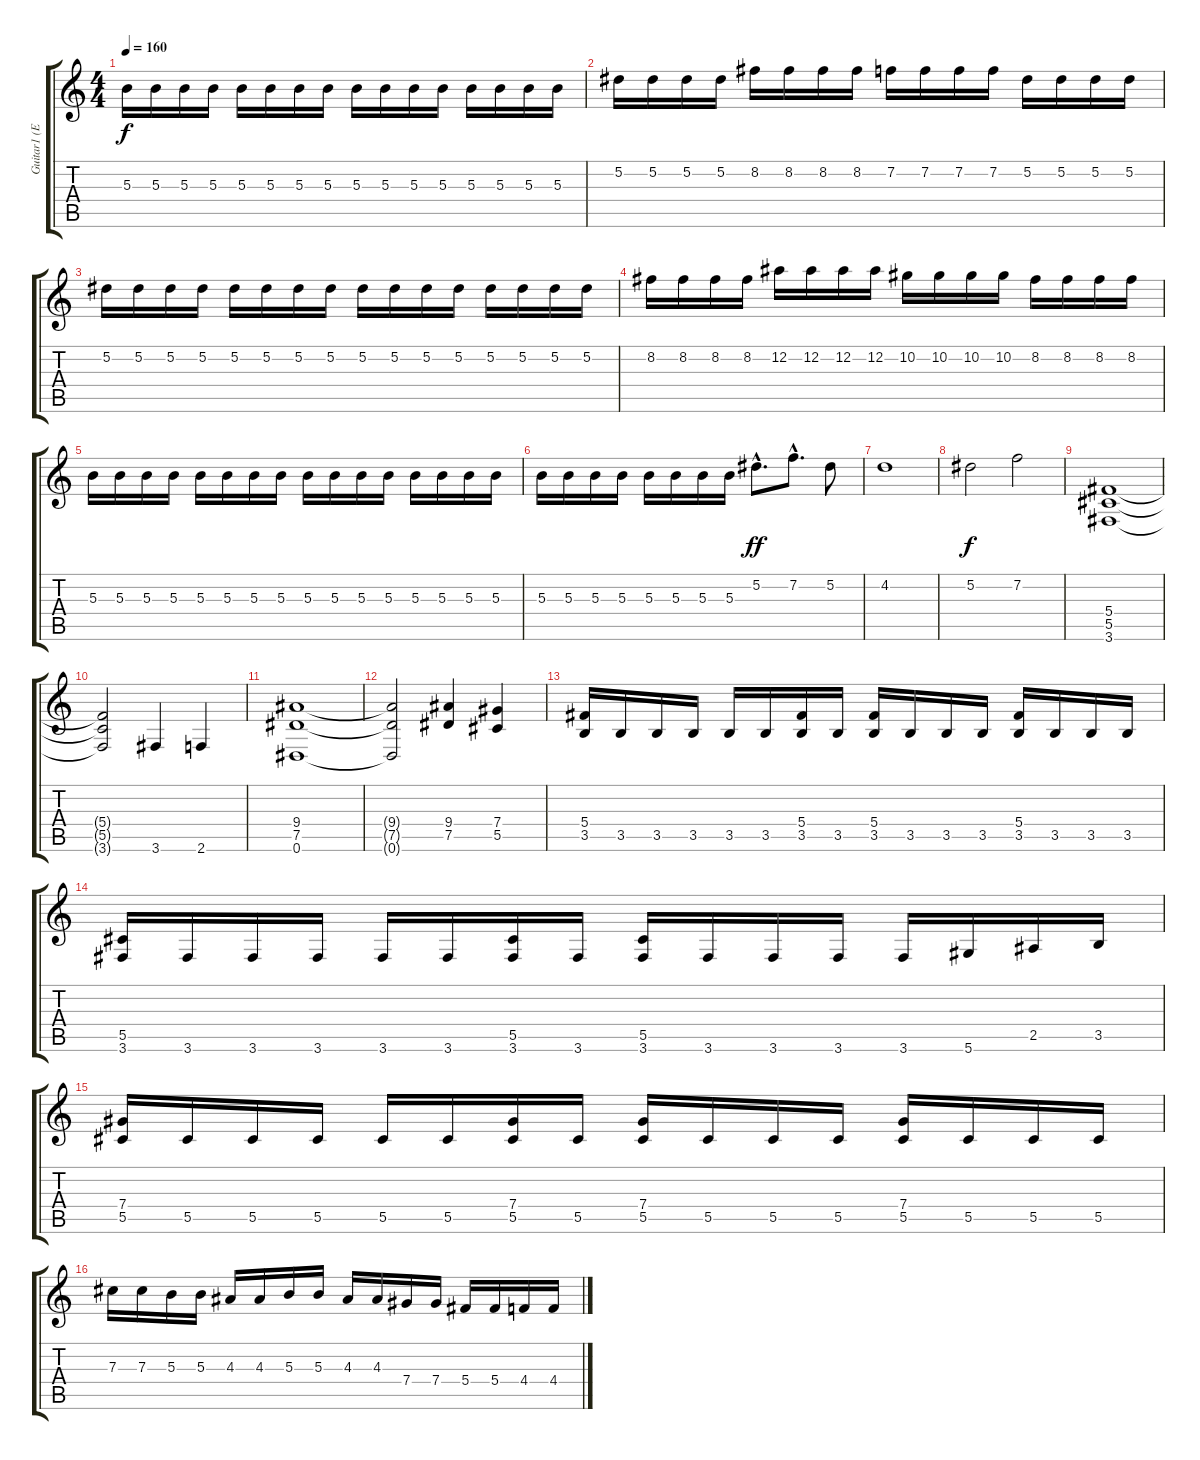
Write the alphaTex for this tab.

\track ("Guitar1 (Eb-tuning)" "Guitar1 (E") {instrument overdrivenguitar}
\staff {score tabs}
\tuning (Eb4 Bb3 Gb3 Db3 Ab2 Eb2) {hide}
\ts (4 4)
\tempo 160
\clef g2
\ks c
5.3.16{dy f} 5.3.16 5.3.16 5.3.16 5.3.16 5.3.16 5.3.16 5.3.16 5.3.16 5.3.16 5.3.16 5.3.16 5.3.16 5.3.16 5.3.16 5.3.16 |
5.2.16 5.2.16 5.2.16 5.2.16 8.2.16 8.2.16 8.2.16 8.2.16 7.2.16 7.2.16 7.2.16 7.2.16 5.2.16 5.2.16 5.2.16 5.2.16 |
5.2.16 5.2.16 5.2.16 5.2.16 5.2.16 5.2.16 5.2.16 5.2.16 5.2.16 5.2.16 5.2.16 5.2.16 5.2.16 5.2.16 5.2.16 5.2.16 |
8.2.16 8.2.16 8.2.16 8.2.16 12.2.16 12.2.16 12.2.16 12.2.16 10.2.16 10.2.16 10.2.16 10.2.16 8.2.16 8.2.16 8.2.16 8.2.16 |
5.3.16 5.3.16 5.3.16 5.3.16 5.3.16 5.3.16 5.3.16 5.3.16 5.3.16 5.3.16 5.3.16 5.3.16 5.3.16 5.3.16 5.3.16 5.3.16 |
5.3.16 5.3.16 5.3.16 5.3.16 5.3.16 5.3.16 5.3.16 5.3.16 5.2{hac}.8{d dy ff} 7.2{hac}.8{d} 5.2.8 |
4.2.1 |
5.2.2{dy f} 7.2.2 |
(5.4 5.5 3.6).1 |
(5.4{t} 5.5{t} 3.6{t}).2 3.6.4 2.6.4 |
(9.4 7.5 0.6).1 |
(9.4{t} 7.5{t} 0.6{t}).2 (9.4 7.5).4 (7.4 5.5).4 |
(5.4 3.5).16 3.5.16 3.5.16 3.5.16 3.5.16 3.5.16 (5.4 3.5).16 3.5.16 (5.4 3.5).16 3.5.16 3.5.16 3.5.16 (5.4 3.5).16 3.5.16 3.5.16 3.5.16 |
(5.5 3.6).16 3.6.16 3.6.16 3.6.16 3.6.16 3.6.16 (5.5 3.6).16 3.6.16 (5.5 3.6).16 3.6.16 3.6.16 3.6.16 3.6.16 5.6.16 2.5.16 3.5.16 |
(7.4 5.5).16 5.5.16 5.5.16 5.5.16 5.5.16 5.5.16 (7.4 5.5).16 5.5.16 (7.4 5.5).16 5.5.16 5.5.16 5.5.16 (7.4 5.5).16 5.5.16 5.5.16 5.5.16 |
7.3.16 7.3.16 5.3.16 5.3.16 4.3.16 4.3.16 5.3.16 5.3.16 4.3.16 4.3.16 7.4.16 7.4.16 5.4.16 5.4.16 4.4.16 4.4.16
